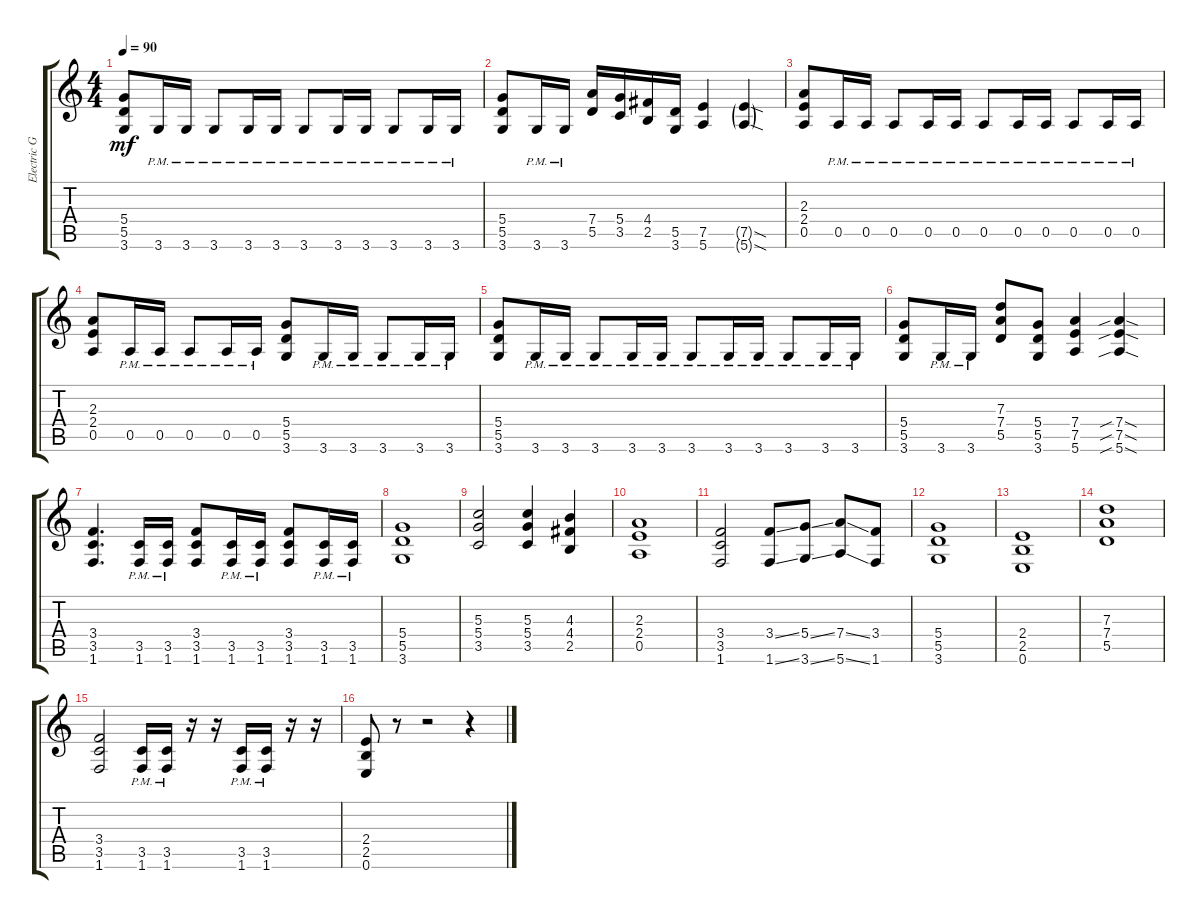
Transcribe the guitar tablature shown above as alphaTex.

\track ("Electric Guitar" "Electric G") {instrument distortionguitar}
\staff {score tabs}
\tuning (E4 B3 G3 D3 A2 E2) {hide}
\ts (4 4)
\tempo 90
\clef g2
\ks c
(5.4 5.5 3.6).8{dy mf} 3.6{pm}.16 3.6{pm}.16 3.6{pm}.8 3.6{pm}.16 3.6{pm}.16 3.6{pm}.8 3.6{pm}.16 3.6{pm}.16 3.6{pm}.8 3.6{pm}.16 3.6{pm}.16 |
(5.4 5.5 3.6).8 3.6{pm}.16 3.6{pm}.16 (7.4 5.5).16 (5.4 3.5).16 (4.4 2.5).16 (5.5 3.6).16 (7.5 5.6).4 (7.5{sod g} 5.6{sod g}).4 |
(2.3 2.4 0.5).8 0.5{pm}.16 0.5{pm}.16 0.5{pm}.8 0.5{pm}.16 0.5{pm}.16 0.5{pm}.8 0.5{pm}.16 0.5{pm}.16 0.5{pm}.8 0.5{pm}.16 0.5{pm}.16 |
(2.3 2.4 0.5).8 0.5{pm}.16 0.5{pm}.16 0.5{pm}.8 0.5{pm}.16 0.5{pm}.16 (5.4 5.5 3.6).8 3.6{pm}.16 3.6{pm}.16 3.6{pm}.8 3.6{pm}.16 3.6{pm}.16 |
(5.4 5.5 3.6).8 3.6{pm}.16 3.6{pm}.16 3.6{pm}.8 3.6{pm}.16 3.6{pm}.16 3.6{pm}.8 3.6{pm}.16 3.6{pm}.16 3.6{pm}.8 3.6{pm}.16 3.6{pm}.16 |
(5.4 5.5 3.6).8 3.6{pm}.16 3.6{pm}.16 (7.3 7.4 5.5).8 (5.4 5.5 3.6).8 (7.4 7.5 5.6).4 (7.4{sib sod} 7.5{sib sod} 5.6{sib sod}).4 |
(3.4 3.5 1.6).4{d} (3.5{pm} 1.6{pm}).16 (3.5{pm} 1.6{pm}).16 (3.4 3.5 1.6).8 (3.5{pm} 1.6{pm}).16 (3.5{pm} 1.6{pm}).16 (3.4 3.5 1.6).8 (3.5{pm} 1.6{pm}).16 (3.5{pm} 1.6{pm}).16 |
(5.4 5.5 3.6).1 |
(5.3 5.4 3.5).2 (5.3 5.4 3.5).4 (4.3 4.4 2.5).4 |
(2.3 2.4 0.5).1 |
(3.4 3.5 1.6).2 (3.4{ss} 1.6{ss}).8 (5.4{ss} 3.6{ss}).8 (7.4{ss} 5.6{ss}).8 (3.4 1.6).8 |
(5.4 5.5 3.6).1 |
(2.4 2.5 0.6).1 |
(7.3 7.4 5.5).1 |
(3.4 3.5 1.6).2 (3.5{pm} 1.6{pm}).16 (3.5{pm} 1.6{pm}).16 r.16 r.16 (3.5{pm} 1.6{pm}).16 (3.5{pm} 1.6{pm}).16 r.16 r.16 |
(2.4 2.5 0.6).8 r.8 r.2 r.4
